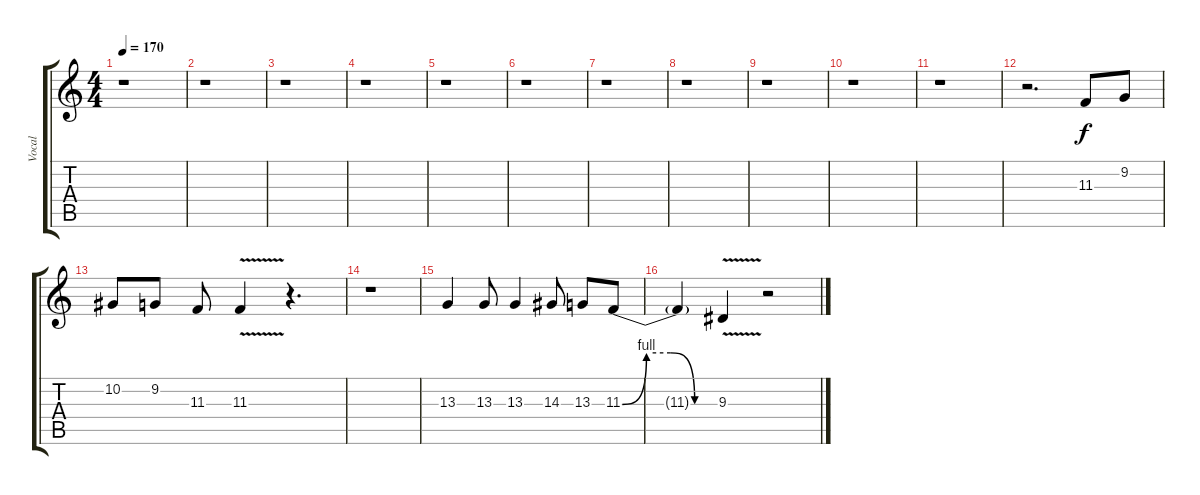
\track ("Vocal" "Vocal") {instrument tenorsax}
\staff {score tabs}
\tuning (Eb4 Bb3 Gb3 Db3 Ab2 Eb2) {hide}
\ts (4 4)
\tempo 170
\clef g2
\ks c
r.1{dy f} |
r.1 |
r.1 |
r.1 |
r.1 |
r.1 |
r.1 |
r.1 |
r.1 |
r.1 |
r.1 |
r.2{d} 11.3.8 9.2.8 |
10.2.8 9.2.8 11.3.8 11.3{v}.4 r.4{d} |
r.1 |
13.3.4 13.3.8 13.3.4 14.3.8 13.3.8 11.3{be (custom 0 0 15 4 30 4 45 0 60 0)}.8 |
11.3{t}.4 9.3{v}.4 r.2
